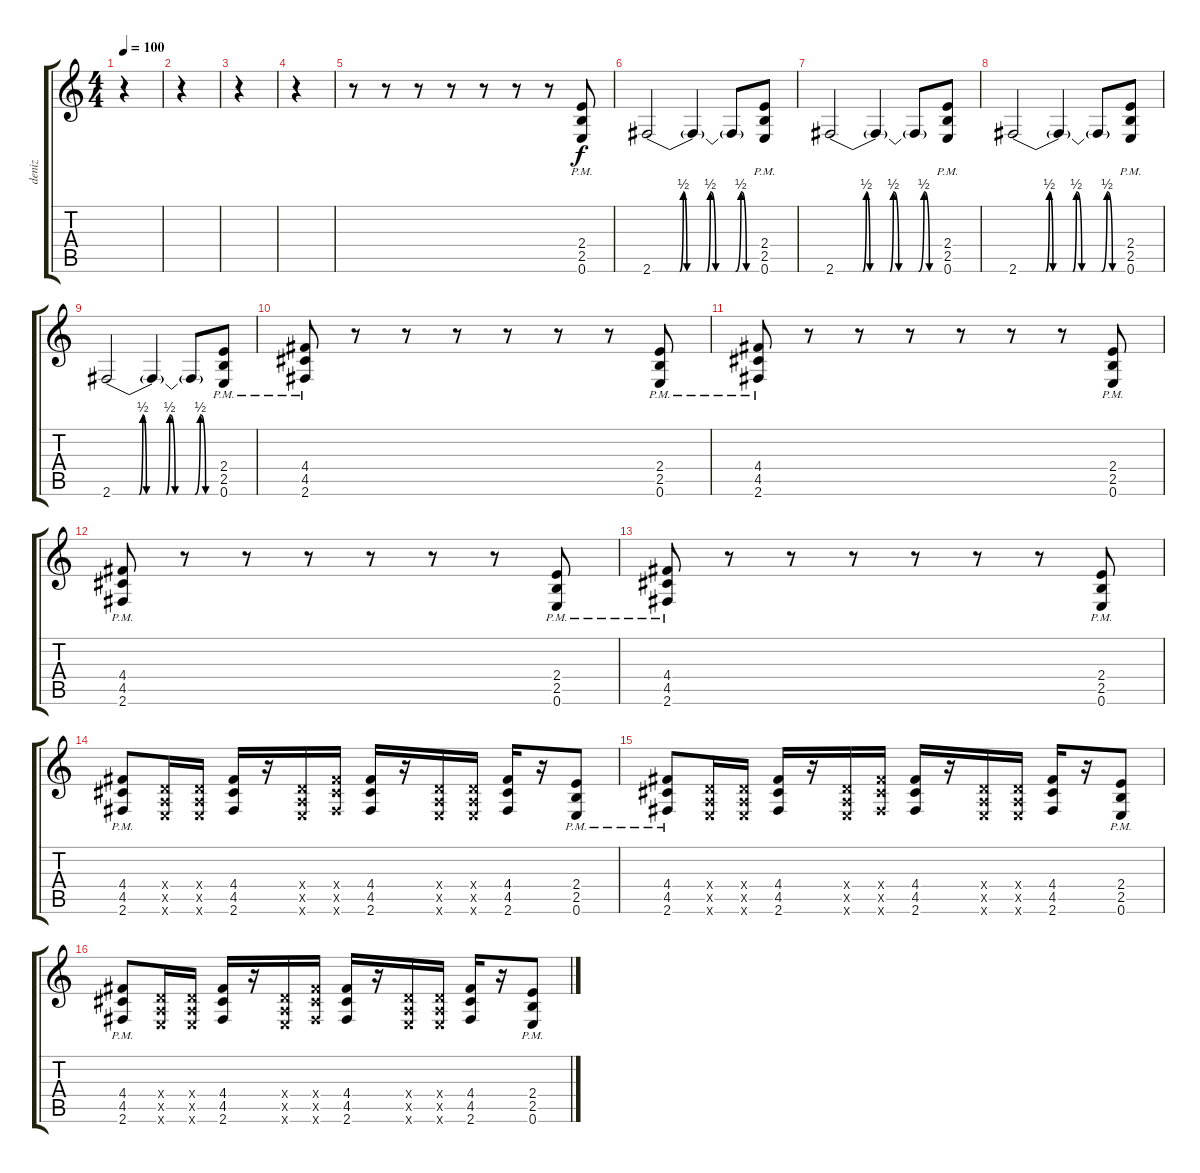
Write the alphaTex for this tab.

\track ("deniz" "deniz") {instrument distortionguitar}
\staff {score tabs}
\tuning (E4 B3 G3 D3 A2 E2) {hide}
\ts (4 4)
\tempo 100
\clef g2
\ks c
r.4{dy f instrument distortionguitar} |
r.4 |
r.4 |
r.4 |
r.8 r.8 r.8 r.8 r.8 r.8 r.8 (2.4{pm} 2.5{pm} 0.6{pm}).8 |
2.6{be (custom 0 0 15 0 17 2 19 0 30 0 32 2 35 0 38 0 40 0 46 0 49 2 52 0 60 0)}.2 2.6{t}.4 2.6{t}.8 (2.4{pm} 2.5{pm} 0.6{pm}).8 |
2.6{be (custom 0 0 15 0 17 2 19 0 30 0 32 2 35 0 38 0 40 0 46 0 49 2 52 0 60 0)}.2 2.6{t}.4 2.6{t}.8 (2.4{pm} 2.5{pm} 0.6{pm}).8 |
2.6{be (custom 0 0 15 0 17 2 19 0 30 0 32 2 35 0 38 0 40 0 46 0 49 2 52 0 60 0)}.2 2.6{t}.4 2.6{t}.8 (2.4{pm} 2.5{pm} 0.6{pm}).8 |
2.6{be (custom 0 0 15 0 17 2 19 0 30 0 32 2 35 0 38 0 40 0 46 0 49 2 52 0 60 0)}.2 2.6{t}.4 2.6{t}.8 (2.4{pm} 2.5{pm} 0.6{pm}).8 |
(4.4{pm} 4.5{pm} 2.6{pm}).8 r.8 r.8 r.8 r.8 r.8 r.8 (2.4{pm} 2.5{pm} 0.6{pm}).8 |
(4.4{pm} 4.5{pm} 2.6{pm}).8 r.8 r.8 r.8 r.8 r.8 r.8 (2.4{pm} 2.5{pm} 0.6{pm}).8 |
(4.4{pm} 4.5{pm} 2.6{pm}).8 r.8 r.8 r.8 r.8 r.8 r.8 (2.4{pm} 2.5{pm} 0.6{pm}).8 |
(4.4{pm} 4.5{pm} 2.6{pm}).8 r.8 r.8 r.8 r.8 r.8 r.8 (2.4{pm} 2.5{pm} 0.6{pm}).8 |
(4.4{pm} 4.5{pm} 2.6{pm}).8 (0.4{x} 0.5{x} 0.6{x}).16 (0.4{x} 0.5{x} 0.6{x}).16 (4.4 4.5 2.6).16 r.16 (0.4{x} 0.5{x} 0.6{x}).16 (4.4{x} 4.5{x} 2.6{x}).16 (4.4 4.5 2.6).16 r.16 (0.4{x} 0.5{x} 0.6{x}).16 (0.4{x} 0.5{x} 0.6{x}).16 (4.4 4.5 2.6).16 r.16 (2.4{pm} 2.5{pm} 0.6{pm}).8 |
(4.4{pm} 4.5{pm} 2.6{pm}).8 (0.4{x} 0.5{x} 0.6{x}).16 (0.4{x} 0.5{x} 0.6{x}).16 (4.4 4.5 2.6).16 r.16 (0.4{x} 0.5{x} 0.6{x}).16 (4.4{x} 4.5{x} 2.6{x}).16 (4.4 4.5 2.6).16 r.16 (0.4{x} 0.5{x} 0.6{x}).16 (0.4{x} 0.5{x} 0.6{x}).16 (4.4 4.5 2.6).16 r.16 (2.4{pm} 2.5{pm} 0.6{pm}).8 |
(4.4{pm} 4.5{pm} 2.6{pm}).8 (0.4{x} 0.5{x} 0.6{x}).16 (0.4{x} 0.5{x} 0.6{x}).16 (4.4 4.5 2.6).16 r.16 (0.4{x} 0.5{x} 0.6{x}).16 (4.4{x} 4.5{x} 2.6{x}).16 (4.4 4.5 2.6).16 r.16 (0.4{x} 0.5{x} 0.6{x}).16 (0.4{x} 0.5{x} 0.6{x}).16 (4.4 4.5 2.6).16 r.16 (2.4{pm} 2.5{pm} 0.6{pm}).8
